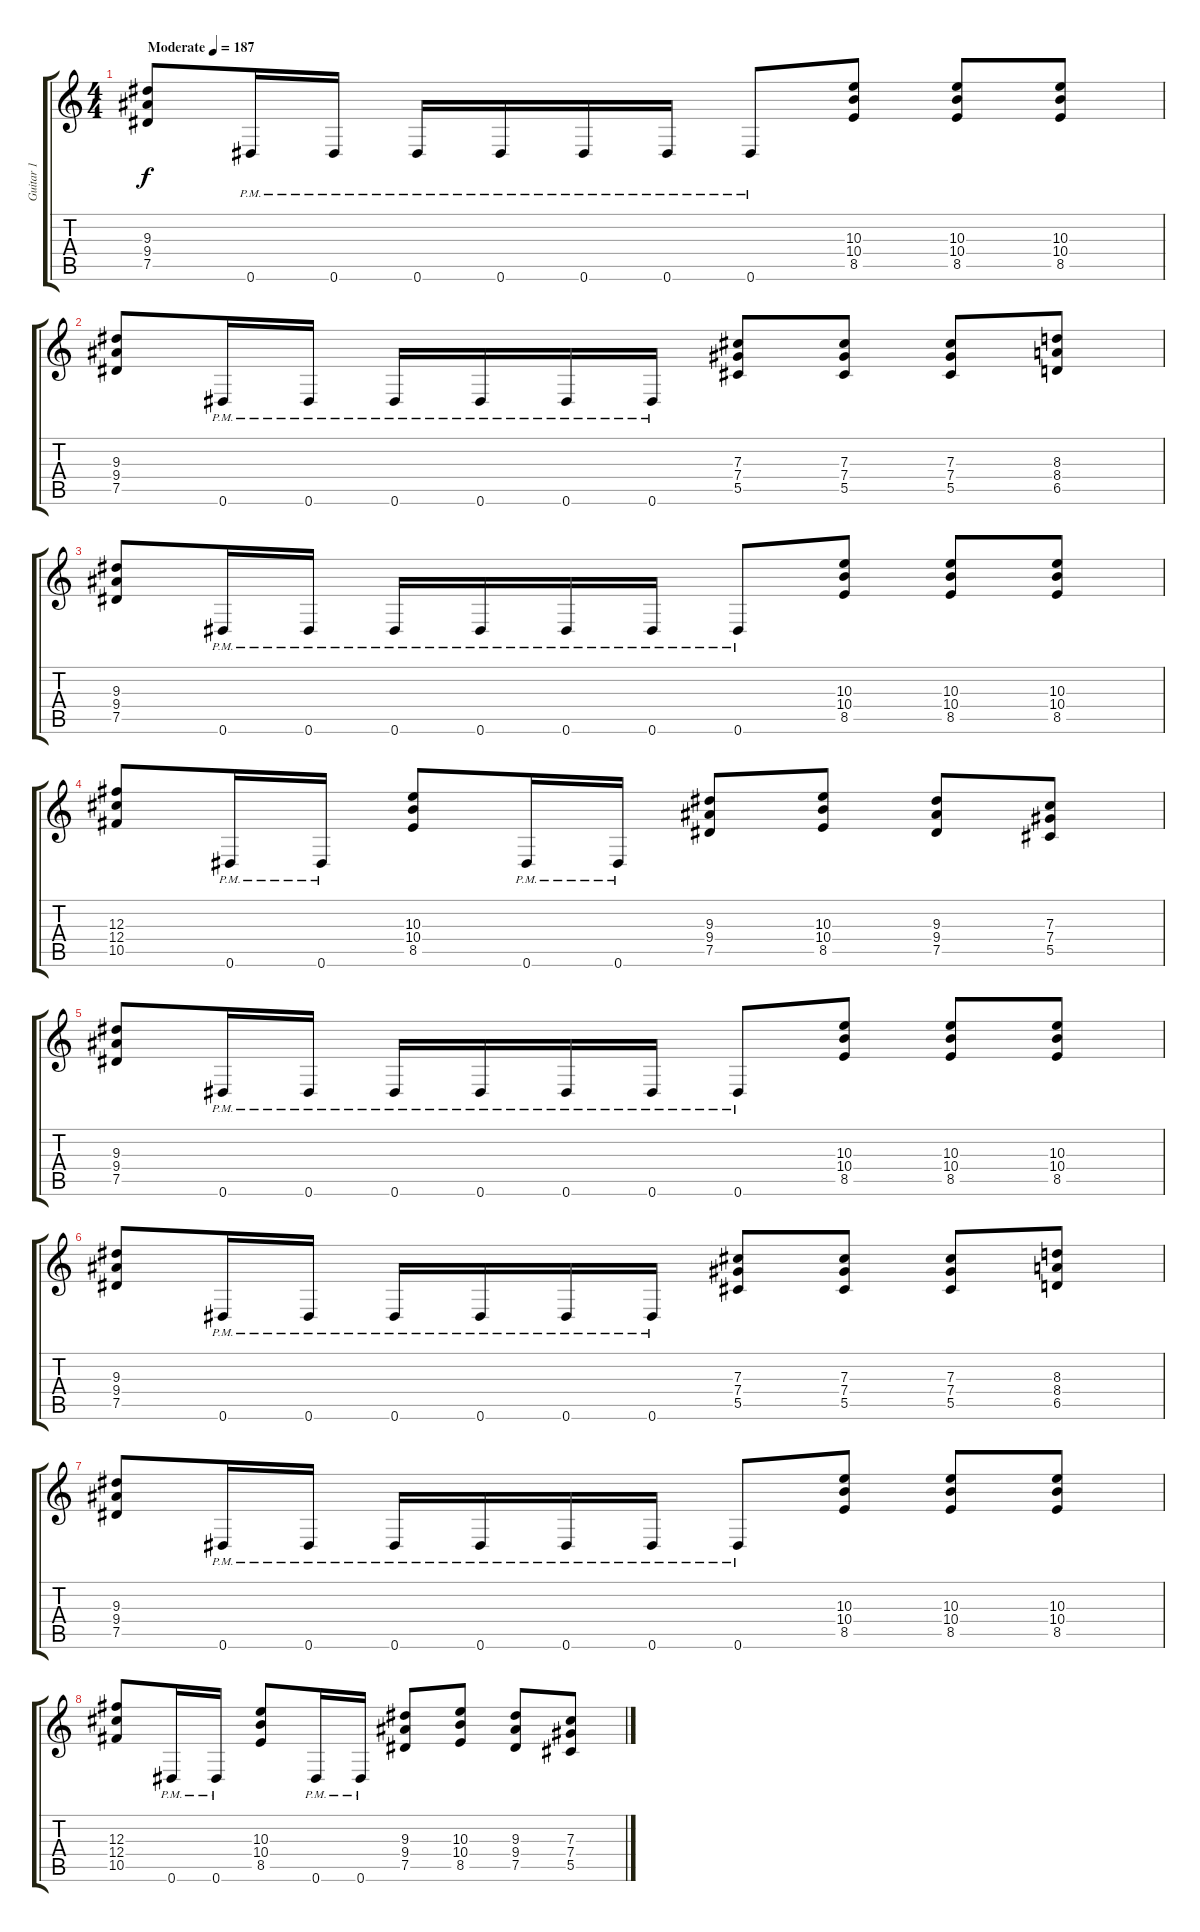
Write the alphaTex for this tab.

\track ("Guitar 1" "Guitar 1") {instrument overdrivenguitar}
\staff {score tabs}
\tuning (Eb4 Bb3 Gb3 Db3 Ab2 Eb2) {hide}
\ts (4 4)
\tempo (187 "Moderate")
\clef g2
\ks c
(9.3 9.4 7.5).8{dy f instrument overdrivenguitar} 0.6{pm}.16 0.6{pm}.16 0.6{pm}.16 0.6{pm}.16 0.6{pm}.16 0.6{pm}.16 0.6{pm}.8 (10.3 10.4 8.5).8 (10.3 10.4 8.5).8 (10.3 10.4 8.5).8 |
(9.3 9.4 7.5).8 0.6{pm}.16 0.6{pm}.16 0.6{pm}.16 0.6{pm}.16 0.6{pm}.16 0.6{pm}.16 (7.3 7.4 5.5).8 (7.3 7.4 5.5).8 (7.3 7.4 5.5).8 (8.3 8.4 6.5).8 |
(9.3 9.4 7.5).8 0.6{pm}.16 0.6{pm}.16 0.6{pm}.16 0.6{pm}.16 0.6{pm}.16 0.6{pm}.16 0.6{pm}.8 (10.3 10.4 8.5).8 (10.3 10.4 8.5).8 (10.3 10.4 8.5).8 |
(12.3 12.4 10.5).8 0.6{pm}.16 0.6{pm}.16 (10.3 10.4 8.5).8 0.6{pm}.16 0.6{pm}.16 (9.3 9.4 7.5).8 (10.3 10.4 8.5).8 (9.3 9.4 7.5).8 (7.3 7.4 5.5).8 |
(9.3 9.4 7.5).8 0.6{pm}.16 0.6{pm}.16 0.6{pm}.16 0.6{pm}.16 0.6{pm}.16 0.6{pm}.16 0.6{pm}.8 (10.3 10.4 8.5).8 (10.3 10.4 8.5).8 (10.3 10.4 8.5).8 |
(9.3 9.4 7.5).8 0.6{pm}.16 0.6{pm}.16 0.6{pm}.16 0.6{pm}.16 0.6{pm}.16 0.6{pm}.16 (7.3 7.4 5.5).8 (7.3 7.4 5.5).8 (7.3 7.4 5.5).8 (8.3 8.4 6.5).8 |
(9.3 9.4 7.5).8 0.6{pm}.16 0.6{pm}.16 0.6{pm}.16 0.6{pm}.16 0.6{pm}.16 0.6{pm}.16 0.6{pm}.8 (10.3 10.4 8.5).8 (10.3 10.4 8.5).8 (10.3 10.4 8.5).8 |
(12.3 12.4 10.5).8 0.6{pm}.16 0.6{pm}.16 (10.3 10.4 8.5).8 0.6{pm}.16 0.6{pm}.16 (9.3 9.4 7.5).8 (10.3 10.4 8.5).8 (9.3 9.4 7.5).8 (7.3 7.4 5.5).8
